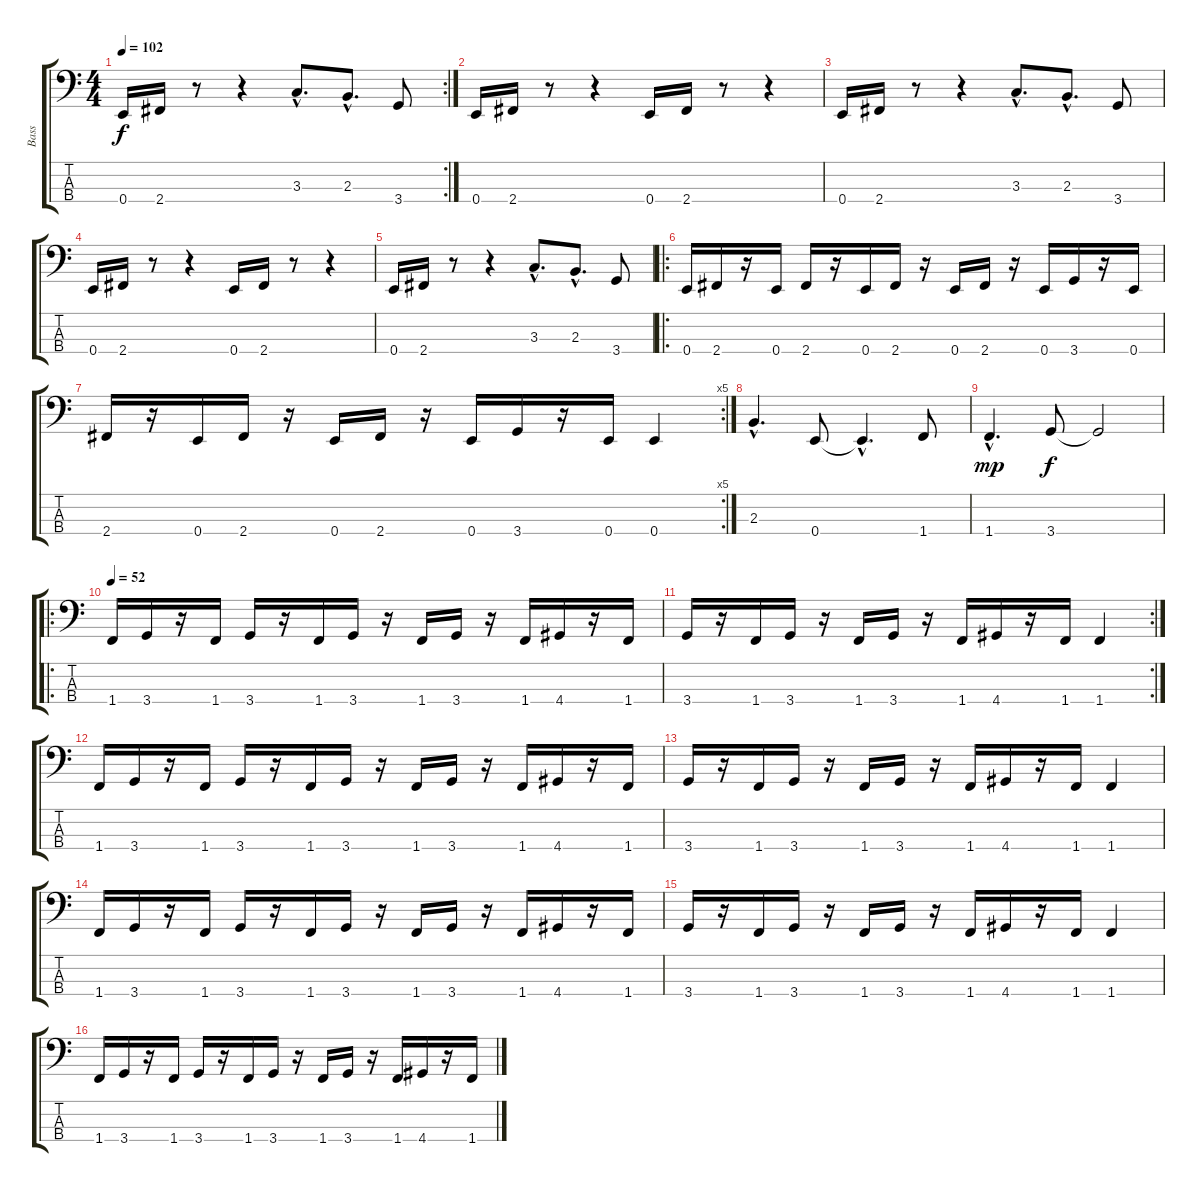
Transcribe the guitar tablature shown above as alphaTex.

\track ("Bass" "Bass") {instrument electricbasspick}
\staff {score tabs}
\tuning (G2 D2 A1 E1) {hide}
\rc 2
\ts (4 4)
\tempo 102
\clef f4
\ks c
0.4.16{dy f} 2.4.16 r.8 r.4 3.3{hac}.8{d} 2.3{hac}.8{d} 3.4.8 |
0.4.16 2.4.16 r.8 r.4 0.4.16 2.4.16 r.8 r.4 |
0.4.16 2.4.16 r.8 r.4 3.3{hac}.8{d} 2.3{hac}.8{d} 3.4.8 |
0.4.16 2.4.16 r.8 r.4 0.4.16 2.4.16 r.8 r.4 |
0.4.16 2.4.16 r.8 r.4 3.3{hac}.8{d} 2.3{hac}.8{d} 3.4.8 |
\ro
0.4.16 2.4.16 r.16 0.4.16 2.4.16 r.16 0.4.16 2.4.16 r.16 0.4.16 2.4.16 r.16 0.4.16 3.4.16 r.16 0.4.16 |
\rc 5
2.4.16 r.16 0.4.16 2.4.16 r.16 0.4.16 2.4.16 r.16 0.4.16 3.4.16 r.16 0.4.16 0.4.4 |
2.3{hac}.4{d} 0.4.8 0.4{hac t}.4{d} 1.4.8 |
1.4{hac}.4{d dy mp} 3.4.8{dy f} 3.4{t}.2 |
\ro
\tempo 52
1.4.16 3.4.16 r.16 1.4.16 3.4.16 r.16 1.4.16 3.4.16 r.16 1.4.16 3.4.16 r.16 1.4.16 4.4.16 r.16 1.4.16 |
\rc 2
3.4.16 r.16 1.4.16 3.4.16 r.16 1.4.16 3.4.16 r.16 1.4.16 4.4.16 r.16 1.4.16 1.4.4 |
1.4.16 3.4.16 r.16 1.4.16 3.4.16 r.16 1.4.16 3.4.16 r.16 1.4.16 3.4.16 r.16 1.4.16 4.4.16 r.16 1.4.16 |
3.4.16 r.16 1.4.16 3.4.16 r.16 1.4.16 3.4.16 r.16 1.4.16 4.4.16 r.16 1.4.16 1.4.4 |
1.4.16 3.4.16 r.16 1.4.16 3.4.16 r.16 1.4.16 3.4.16 r.16 1.4.16 3.4.16 r.16 1.4.16 4.4.16 r.16 1.4.16 |
3.4.16 r.16 1.4.16 3.4.16 r.16 1.4.16 3.4.16 r.16 1.4.16 4.4.16 r.16 1.4.16 1.4.4 |
1.4.16 3.4.16 r.16 1.4.16 3.4.16 r.16 1.4.16 3.4.16 r.16 1.4.16 3.4.16 r.16 1.4.16 4.4.16 r.16 1.4.16
